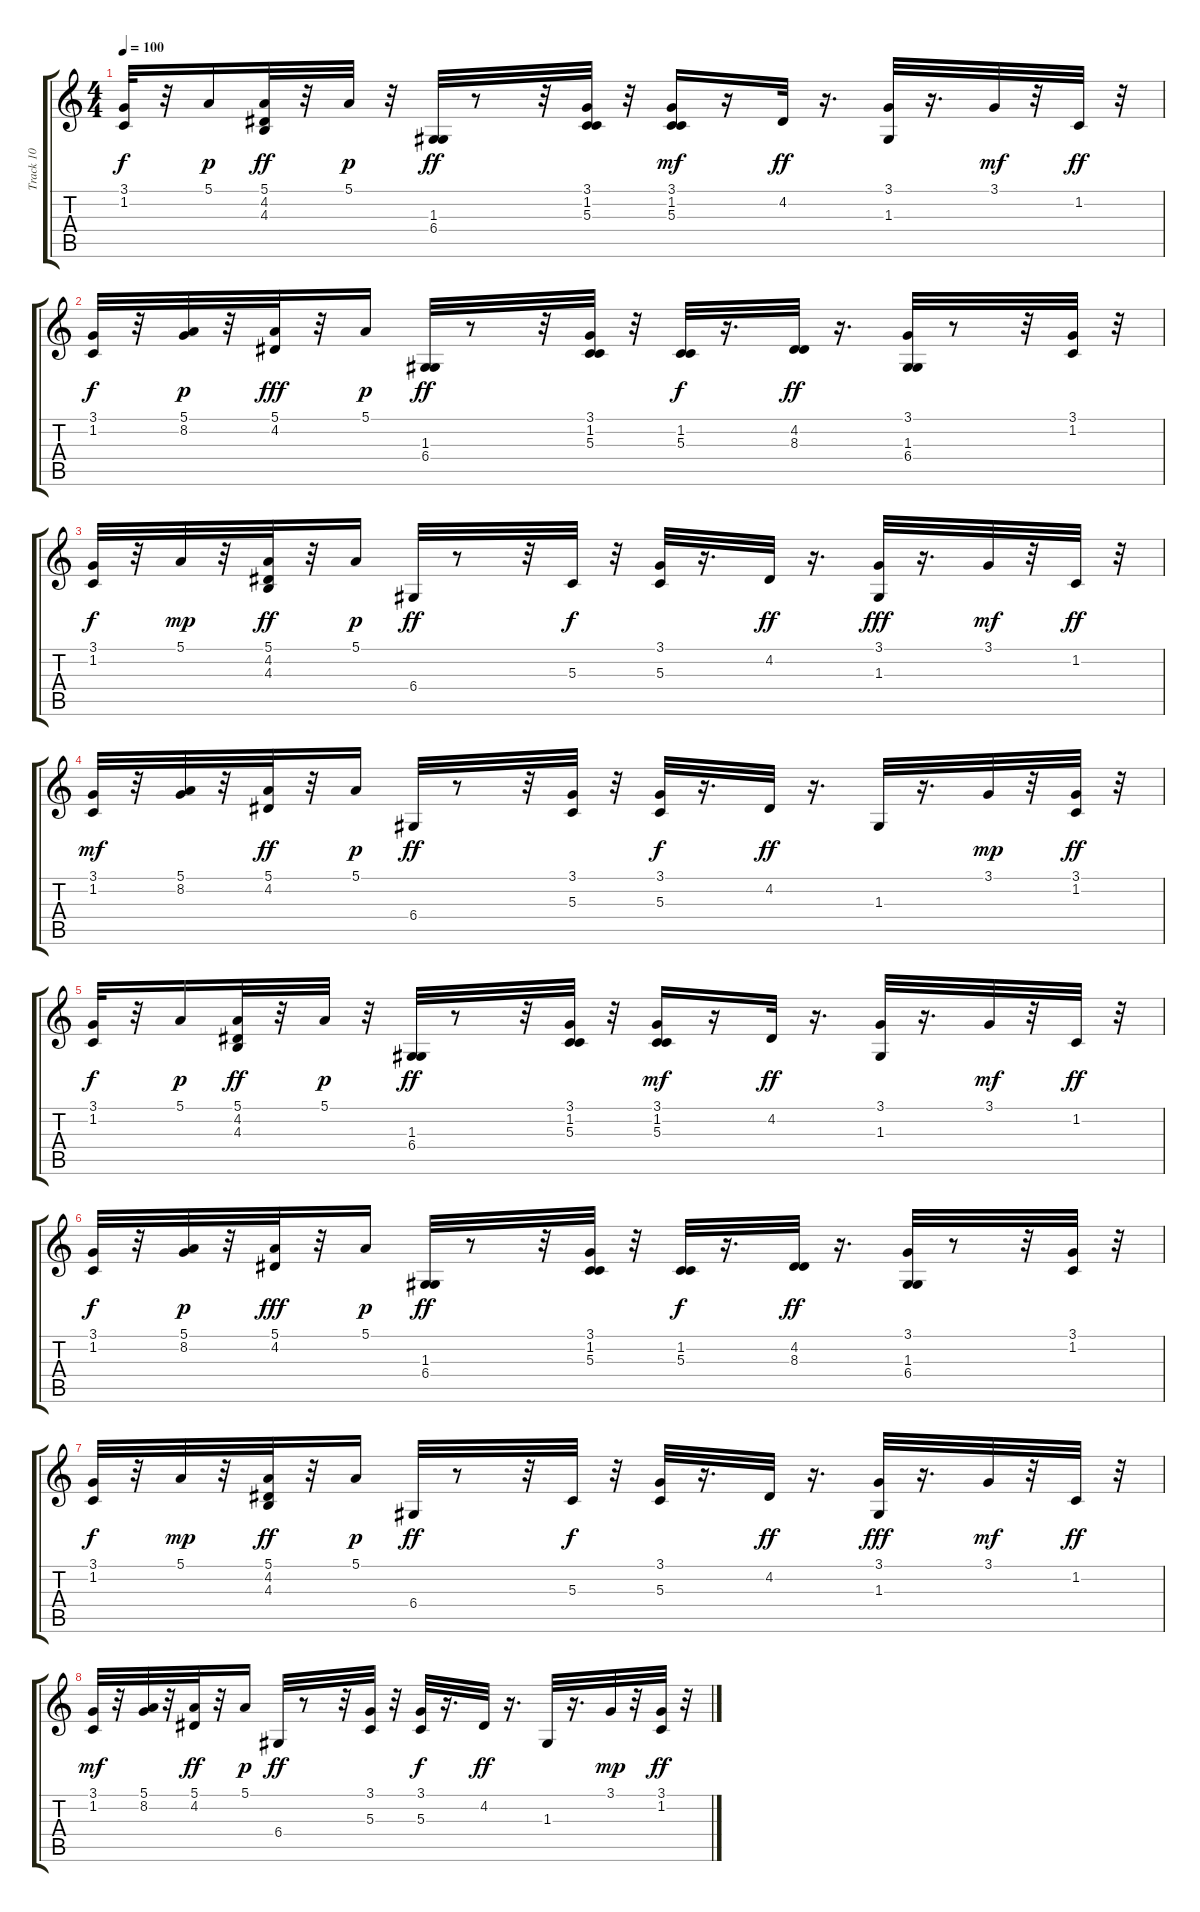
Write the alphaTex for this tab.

\track ("Track 10" "Track 10") {instrument woodblock}
\staff {score tabs}
\tuning (E4 B3 G3 D3 A2 E2) {hide}
\ts (4 4)
\tempo 100
\clef g2
\ks c
(3.1 1.2).32{dy f} r.32 5.1.16{dy p} (5.1 4.2 4.3).32{dy ff} r.32 5.1.32{dy p} r.32 (1.3 6.4).32{dy ff} r.8 r.32 (3.1 1.2 5.3).32 r.32 (3.1 1.2 5.3).16{dy mf} r.16 4.2.32{dy ff} r.16{d} (3.1 1.3).32 r.16{d} 3.1.32{dy mf} r.32 1.2.32{dy ff} r.32 |
(3.1 1.2).32{dy f} r.32 (5.1 8.2).32{dy p} r.32 (5.1 4.2).32{dy fff} r.32 5.1.16{dy p} (1.3 6.4).32{dy ff} r.8 r.32 (3.1 1.2 5.3).32 r.32 (1.2 5.3).32{dy f} r.16{d} (4.2 8.3).32{dy ff} r.16{d} (3.1 1.3 6.4).32 r.8 r.32 (3.1 1.2).32 r.32 |
(3.1 1.2).32{dy f} r.32 5.1.32{dy mp} r.32 (5.1 4.2 4.3).32{dy ff} r.32 5.1.16{dy p} 6.4.32{dy ff} r.8 r.32 5.3.32{dy f} r.32 (3.1 5.3).32 r.16{d} 4.2.32{dy ff} r.16{d} (3.1 1.3).32{dy fff} r.16{d} 3.1.32{dy mf} r.32 1.2.32{dy ff} r.32 |
(3.1 1.2).32{dy mf} r.32 (5.1 8.2).32 r.32 (5.1 4.2).32{dy ff} r.32 5.1.16{dy p} 6.4.32{dy ff} r.8 r.32 (3.1 5.3).32 r.32 (3.1 5.3).32{dy f} r.16{d} 4.2.32{dy ff} r.16{d} 1.3.32 r.16{d} 3.1.32{dy mp} r.32 (3.1 1.2).32{dy ff} r.32 |
(3.1 1.2).32{dy f} r.32 5.1.16{dy p} (5.1 4.2 4.3).32{dy ff} r.32 5.1.32{dy p} r.32 (1.3 6.4).32{dy ff} r.8 r.32 (3.1 1.2 5.3).32 r.32 (3.1 1.2 5.3).16{dy mf} r.16 4.2.32{dy ff} r.16{d} (3.1 1.3).32 r.16{d} 3.1.32{dy mf} r.32 1.2.32{dy ff} r.32 |
(3.1 1.2).32{dy f} r.32 (5.1 8.2).32{dy p} r.32 (5.1 4.2).32{dy fff} r.32 5.1.16{dy p} (1.3 6.4).32{dy ff} r.8 r.32 (3.1 1.2 5.3).32 r.32 (1.2 5.3).32{dy f} r.16{d} (4.2 8.3).32{dy ff} r.16{d} (3.1 1.3 6.4).32 r.8 r.32 (3.1 1.2).32 r.32 |
(3.1 1.2).32{dy f} r.32 5.1.32{dy mp} r.32 (5.1 4.2 4.3).32{dy ff} r.32 5.1.16{dy p} 6.4.32{dy ff} r.8 r.32 5.3.32{dy f} r.32 (3.1 5.3).32 r.16{d} 4.2.32{dy ff} r.16{d} (3.1 1.3).32{dy fff} r.16{d} 3.1.32{dy mf} r.32 1.2.32{dy ff} r.32 |
(3.1 1.2).32{dy mf} r.32 (5.1 8.2).32 r.32 (5.1 4.2).32{dy ff} r.32 5.1.16{dy p} 6.4.32{dy ff} r.8 r.32 (3.1 5.3).32 r.32 (3.1 5.3).32{dy f} r.16{d} 4.2.32{dy ff} r.16{d} 1.3.32 r.16{d} 3.1.32{dy mp} r.32 (3.1 1.2).32{dy ff} r.32
